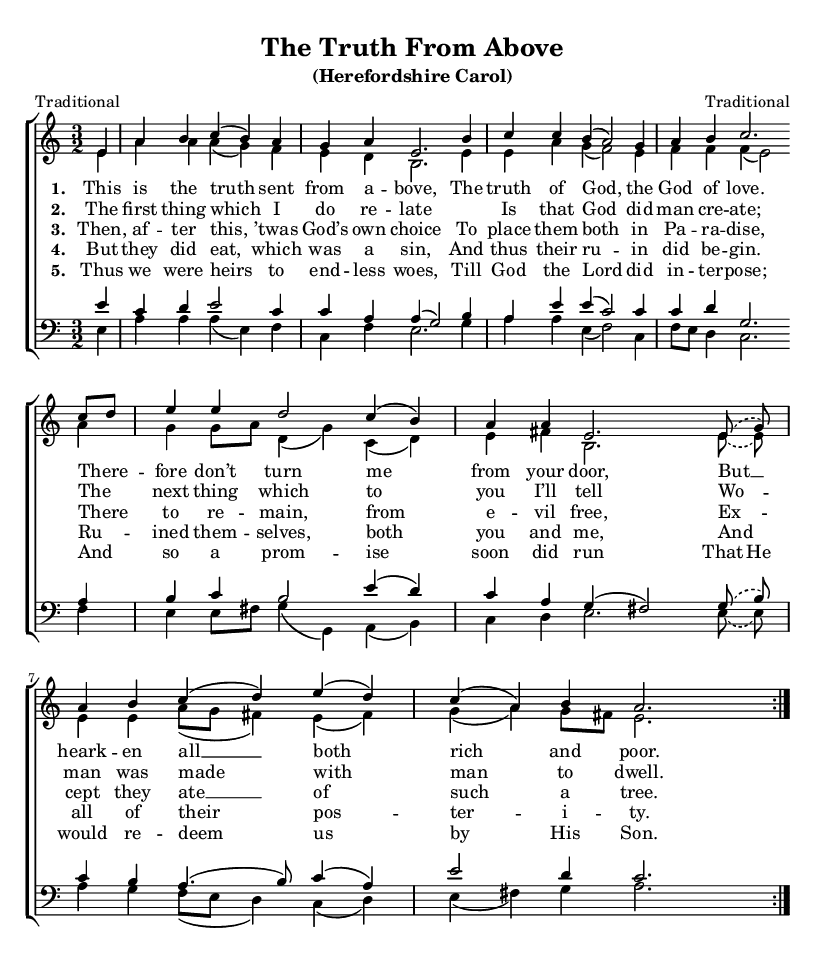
\version "2.14.2"
\include "header.ly"

\header {
  title = "The Truth From Above"
  subtitle = "(Herefordshire Carol)"
  poet = "Traditional"
  composer = "Traditional"
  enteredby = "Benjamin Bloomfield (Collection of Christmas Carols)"
}

global = {
  \key c \major
  \autoBeamOff
  \time 3/2
}

sopMusic = \relative c' {
  \repeat volta 3 {
    \partial 4 e4 |
    \partial 4*5 a4 b c( b) a |
    \partial 2*3 g a e2. b'4 |

    \partial 2*3 c c b( a2) g4 |
    \partial 2*3 a b c2. \bar""\break c8[ d] |
    \partial 2*3 e4 e d2 c4( b) |

    \partial 2*3 \slurDashed a a e2. e8( g) |
    \slurSolid
    \partial 2*3 a4 b c( d) e( d) |
    \partial 2*3 c( a) b4 a2.
  }
}
sopWords = \lyricmode {

}

altoMusic = \relative c' {
  e4 |
  a4 a a( g) f |
  e d b2. e4 |

  e a g( f2) e4 |
  f f f( e2) a4 |
  g g8[ a] d,4( g) c,( d) |

  \slurDashed e fis b,2. e8( e) |
  \slurSolid e4 e a8([ g] fis4) e( fis) |
  g( a) g8[ fis] e2.
}

altoWords = \lyricmode {
  \set stanza = #"1. "
  This is the truth sent from a -- bove,
  The truth of God, the God of love.
  There -- fore don’t turn me from your door,
  But __ heark -- en all __ both rich and poor.
}
altoWordsII = \lyricmode {
  \set stanza = #"2. "
  The first thing which I do re -- late
  \skip1
  Is that God did man cre -- ate;
  The next thing which to you I’ll tell
  Wo -- man was made with man to dwell.
}
altoWordsIII = \lyricmode {
  \set stanza = #"3. "
  Then, af -- ter this, ’twas God’s own choice
  To place them both in Pa -- ra -- dise,
  There to re -- main, from e -- vil free,
  Ex -- cept they ate __ of such a tree.
}
altoWordsIV = \lyricmode {
  \set stanza = #"4. "
  But they did eat, which was a sin,
  And thus their ru -- in did be -- gin.
  Ru -- ined them -- selves, both you and me,
  And all of their pos -- ter -- i -- ty.
}
altoWordsV = \lyricmode {
  \set stanza = #"5. "
  Thus we were heirs to end -- less woes,
  Till God the Lord did in -- ter -- pose;
  And so a prom -- ise soon did run
  \set ignoreMelismata = ##t
  That He
  \unset ignoreMelismata
  would re -- deem us by His Son.

}
altoWordsVI = \lyricmode {
  \set stanza = #"6. "
  \set ignoreMelismata = ##t
}
tenorMusic = \relative c' {
  e4 |
  c4 d e2 c4 |
  c a a( g2) b4 |

  a e' e( c2) c4 |
  c d g,2. a4 |
  b c b2 e4( d) |

  c a g( fis!2) \slurDashed g8( b) |
  \slurSolid c4 b a4.( b8) c4( a) |
  e'2 d4 c2.
}
tenorWords = \lyricmode {

}

bassMusic = \relative c {
  e4 |
  a4 a a( e) f |
  c f e2. g4 |

  a4 a e( f2) c4 |
  f8[ e] d4 c2. f4 |
  e e8[ fis] g4( g,) a( b) |

  c4 d e2. \slurDashed e8( e) |
  a4 g \slurSolid f8([ e] d4) c( d) |
  e( fis) g a2.
}
bassWords = \lyricmode {

}

\score {
  <<
   \new ChoirStaff <<
    \new Staff = women <<
      \new Voice = "sopranos" { \voiceOne << \global \sopMusic >> }
      \new Voice = "altos" { \voiceTwo << \global \altoMusic >> }
    >>
    \new Lyrics \with { alignAboveContext = #"women" } \lyricsto "sopranos" \sopWords
    \new Lyrics = "altosVI"  \with { alignBelowContext = #"women" } \lyricsto "sopranos" \altoWordsVI
    \new Lyrics = "altosV"  \with { alignBelowContext = #"women" } \lyricsto "sopranos" \altoWordsV
    \new Lyrics = "altosIV"  \with { alignBelowContext = #"women" } \lyricsto "sopranos" \altoWordsIV
    \new Lyrics = "altosIII"  \with { alignBelowContext = #"women" } \lyricsto "sopranos" \altoWordsIII
    \new Lyrics = "altosII"  \with { alignBelowContext = #"women" } \lyricsto "sopranos" \altoWordsII
    \new Lyrics = "altos"  \with { alignBelowContext = #"women" } \lyricsto "sopranos" \altoWords
   \new Staff = men <<
      \clef bass
      \new Voice = "tenors" { \voiceOne << \global \tenorMusic >> }
      \new Voice = "basses" { \voiceTwo << \global \bassMusic >> }
    >>
    \new Lyrics \with { alignAboveContext = #"men" \override VerticalAxisGroup #'nonstaff-relatedstaff-spacing = #'((basic-distance . 1)) } \lyricsto "tenors" \tenorWords
    \new Lyrics \with { alignBelowContext = #"men" \override VerticalAxisGroup #'nonstaff-relatedstaff-spacing = #'((basic-distance . 1)) } \lyricsto "basses" \bassWords
  >>
%    \new PianoStaff << \new Staff { \new Voice { \pianoRH } } \new Staff { \clef "bass" \pianoLH } >>
  >>
  \layout {
  \context {
    \Lyrics
    \override LyricText #'font-size = #1.3
  }
    \context {
      \Score
      \override SpacingSpanner #'base-shortest-duration = #(ly:make-moment 1 2)
      \override SpacingSpanner #'common-shortest-duration = #(ly:make-moment 1 2)
    }
    \context {
      % Remove all empty staves
      % \Staff \RemoveEmptyStaves \override VerticalAxisGroup #'remove-first = ##t
    }
    \context {
      \Lyrics
    }
  }
}

